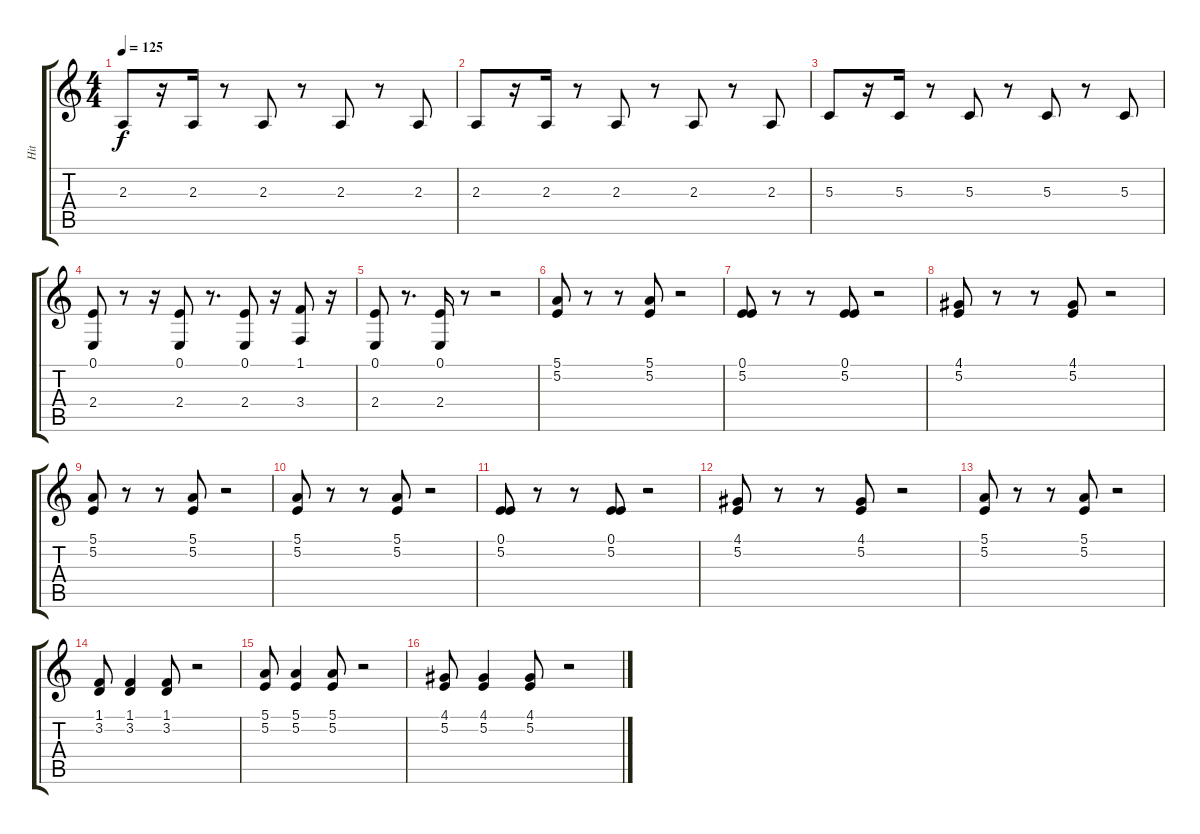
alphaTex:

\track ("Hit" "Hit") {instrument orchestrahit}
\staff {score tabs}
\tuning (E4 B3 G3 D3 A2 E2) {hide}
\ts (4 4)
\tempo 125
\clef g2
\ks c
2.3.8{dy f} r.16 2.3.16 r.8 2.3.8 r.8 2.3.8 r.8 2.3.8 |
2.3.8 r.16 2.3.16 r.8 2.3.8 r.8 2.3.8 r.8 2.3.8 |
5.3.8 r.16 5.3.16 r.8 5.3.8 r.8 5.3.8 r.8 5.3.8 |
(0.1 2.4).8 r.8 r.16 (0.1 2.4).8 r.8{d} (0.1 2.4).8 r.16 (1.1 3.4).8 r.16 |
(0.1 2.4).8 r.8{d} (0.1 2.4).16 r.8 r.2 |
(5.1 5.2).8{balance 8} r.8 r.8 (5.1 5.2).8 r.2 |
(0.1 5.2).8 r.8 r.8 (0.1 5.2).8 r.2 |
(4.1 5.2).8 r.8 r.8 (4.1 5.2).8 r.2 |
(5.1 5.2).8 r.8 r.8 (5.1 5.2).8 r.2 |
(5.1 5.2).8 r.8 r.8 (5.1 5.2).8 r.2 |
(0.1 5.2).8 r.8 r.8 (0.1 5.2).8 r.2 |
(4.1 5.2).8 r.8 r.8 (4.1 5.2).8 r.2 |
(5.1 5.2).8 r.8 r.8 (5.1 5.2).8 r.2 |
(1.1 3.2).8 (1.1 3.2).4 (1.1 3.2).8 r.2 |
(5.1 5.2).8 (5.1 5.2).4 (5.1 5.2).8 r.2 |
(4.1 5.2).8 (4.1 5.2).4 (4.1 5.2).8 r.2
